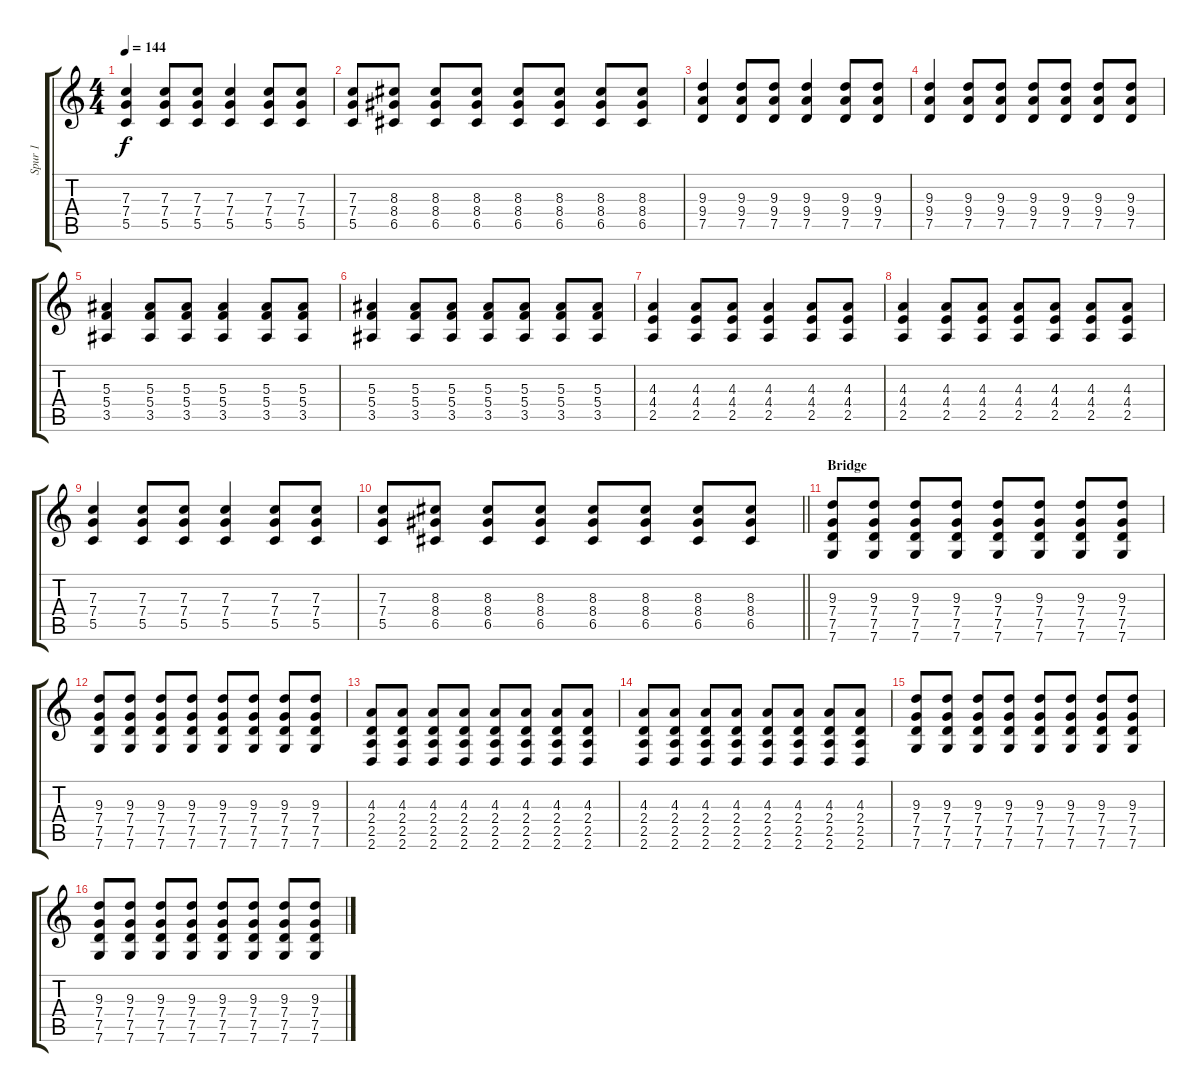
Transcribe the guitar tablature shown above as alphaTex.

\track ("Spur 1" "Spur 1") {instrument distortionguitar}
\staff {score tabs}
\tuning (D4 A3 F3 C3 G2 C2) {hide}
\ts (4 4)
\tempo 144
\clef g2
\ks c
(7.3 7.4 5.5).4{dy f} (7.3 7.4 5.5).8 (7.3 7.4 5.5).8 (7.3 7.4 5.5).4 (7.3 7.4 5.5).8 (7.3 7.4 5.5).8 |
(7.3 7.4 5.5).8 (8.3 8.4 6.5).8 (8.3 8.4 6.5).8 (8.3 8.4 6.5).8 (8.3 8.4 6.5).8 (8.3 8.4 6.5).8 (8.3 8.4 6.5).8 (8.3 8.4 6.5).8 |
(9.3 9.4 7.5).4 (9.3 9.4 7.5).8 (9.3 9.4 7.5).8 (9.3 9.4 7.5).4 (9.3 9.4 7.5).8 (9.3 9.4 7.5).8 |
(9.3 9.4 7.5).4 (9.3 9.4 7.5).8 (9.3 9.4 7.5).8 (9.3 9.4 7.5).8 (9.3 9.4 7.5).8 (9.3 9.4 7.5).8 (9.3 9.4 7.5).8 |
(5.3 5.4 3.5).4 (5.3 5.4 3.5).8 (5.3 5.4 3.5).8 (5.3 5.4 3.5).4 (5.3 5.4 3.5).8 (5.3 5.4 3.5).8 |
(5.3 5.4 3.5).4 (5.3 5.4 3.5).8 (5.3 5.4 3.5).8 (5.3 5.4 3.5).8 (5.3 5.4 3.5).8 (5.3 5.4 3.5).8 (5.3 5.4 3.5).8 |
(4.3 4.4 2.5).4 (4.3 4.4 2.5).8 (4.3 4.4 2.5).8 (4.3 4.4 2.5).4 (4.3 4.4 2.5).8 (4.3 4.4 2.5).8 |
(4.3 4.4 2.5).4 (4.3 4.4 2.5).8 (4.3 4.4 2.5).8 (4.3 4.4 2.5).8 (4.3 4.4 2.5).8 (4.3 4.4 2.5).8 (4.3 4.4 2.5).8 |
(7.3 7.4 5.5).4 (7.3 7.4 5.5).8 (7.3 7.4 5.5).8 (7.3 7.4 5.5).4 (7.3 7.4 5.5).8 (7.3 7.4 5.5).8 |
\barLineRight lightlight
(7.3 7.4 5.5).8 (8.3 8.4 6.5).8 (8.3 8.4 6.5).8 (8.3 8.4 6.5).8 (8.3 8.4 6.5).8 (8.3 8.4 6.5).8 (8.3 8.4 6.5).8 (8.3 8.4 6.5).8 |
\section ("" "Bridge")
(9.3 7.4 7.5 7.6).8{volume 10} (9.3 7.4 7.5 7.6).8 (9.3 7.4 7.5 7.6).8 (9.3 7.4 7.5 7.6).8 (9.3 7.4 7.5 7.6).8 (9.3 7.4 7.5 7.6).8 (9.3 7.4 7.5 7.6).8 (9.3 7.4 7.5 7.6).8 |
(9.3 7.4 7.5 7.6).8 (9.3 7.4 7.5 7.6).8 (9.3 7.4 7.5 7.6).8 (9.3 7.4 7.5 7.6).8 (9.3 7.4 7.5 7.6).8 (9.3 7.4 7.5 7.6).8 (9.3 7.4 7.5 7.6).8 (9.3 7.4 7.5 7.6).8 |
(4.3 2.4 2.5 2.6).8 (4.3 2.4 2.5 2.6).8 (4.3 2.4 2.5 2.6).8 (4.3 2.4 2.5 2.6).8 (4.3 2.4 2.5 2.6).8 (4.3 2.4 2.5 2.6).8 (4.3 2.4 2.5 2.6).8 (4.3 2.4 2.5 2.6).8 |
(4.3 2.4 2.5 2.6).8 (4.3 2.4 2.5 2.6).8 (4.3 2.4 2.5 2.6).8 (4.3 2.4 2.5 2.6).8 (4.3 2.4 2.5 2.6).8 (4.3 2.4 2.5 2.6).8 (4.3 2.4 2.5 2.6).8 (4.3 2.4 2.5 2.6).8 |
(9.3 7.4 7.5 7.6).8 (9.3 7.4 7.5 7.6).8 (9.3 7.4 7.5 7.6).8 (9.3 7.4 7.5 7.6).8 (9.3 7.4 7.5 7.6).8 (9.3 7.4 7.5 7.6).8 (9.3 7.4 7.5 7.6).8 (9.3 7.4 7.5 7.6).8 |
(9.3 7.4 7.5 7.6).8 (9.3 7.4 7.5 7.6).8 (9.3 7.4 7.5 7.6).8 (9.3 7.4 7.5 7.6).8 (9.3 7.4 7.5 7.6).8 (9.3 7.4 7.5 7.6).8 (9.3 7.4 7.5 7.6).8 (9.3 7.4 7.5 7.6).8
